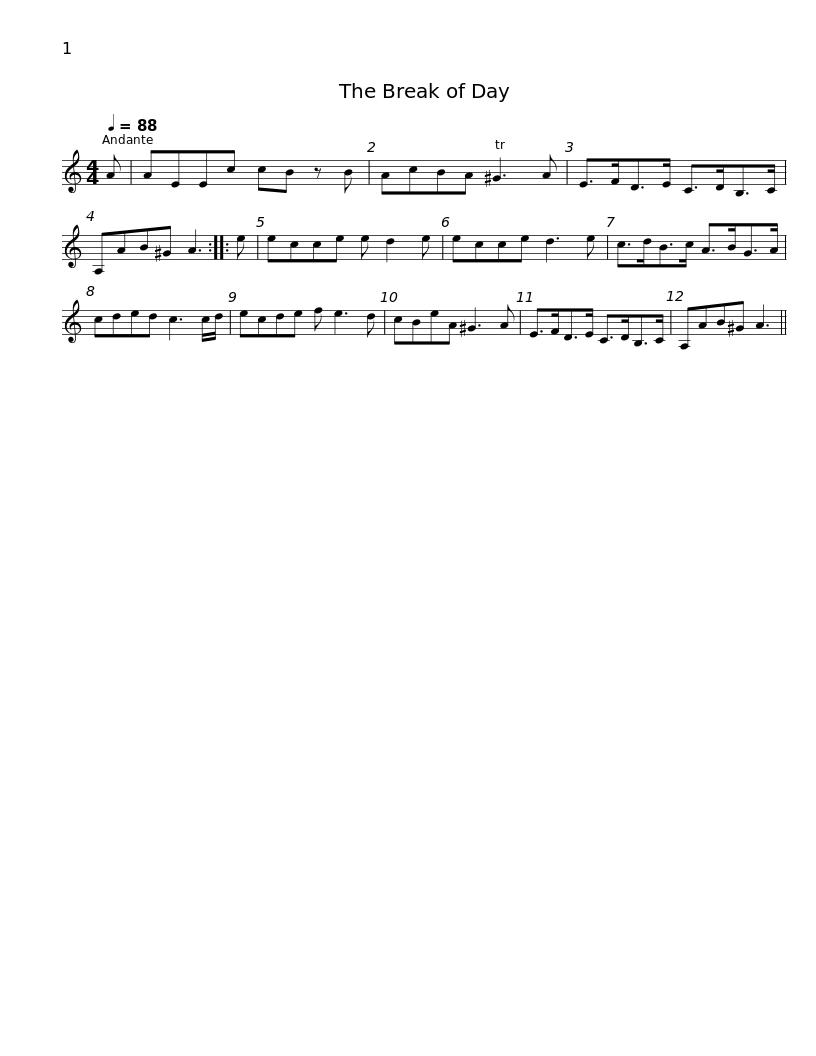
X:1
L:1/8
Q:1/4=88
M:4/4
I:linebreak $
K:C
V:1 treble
V:1
 A | AEEc cB z B | AcBA T^G3 A | E>FD>E C>DB,>C | A,AB^G A3 :: %5
 e | ecce e d2 e |$ ecce d3 e | c>dB>c A>BG>A | cded c3 c/d/ | %10
 ecde f e3 d | cBeA ^G3 A |$ E>FD>E C>DB,>C | A,AB^G A3 || %14
